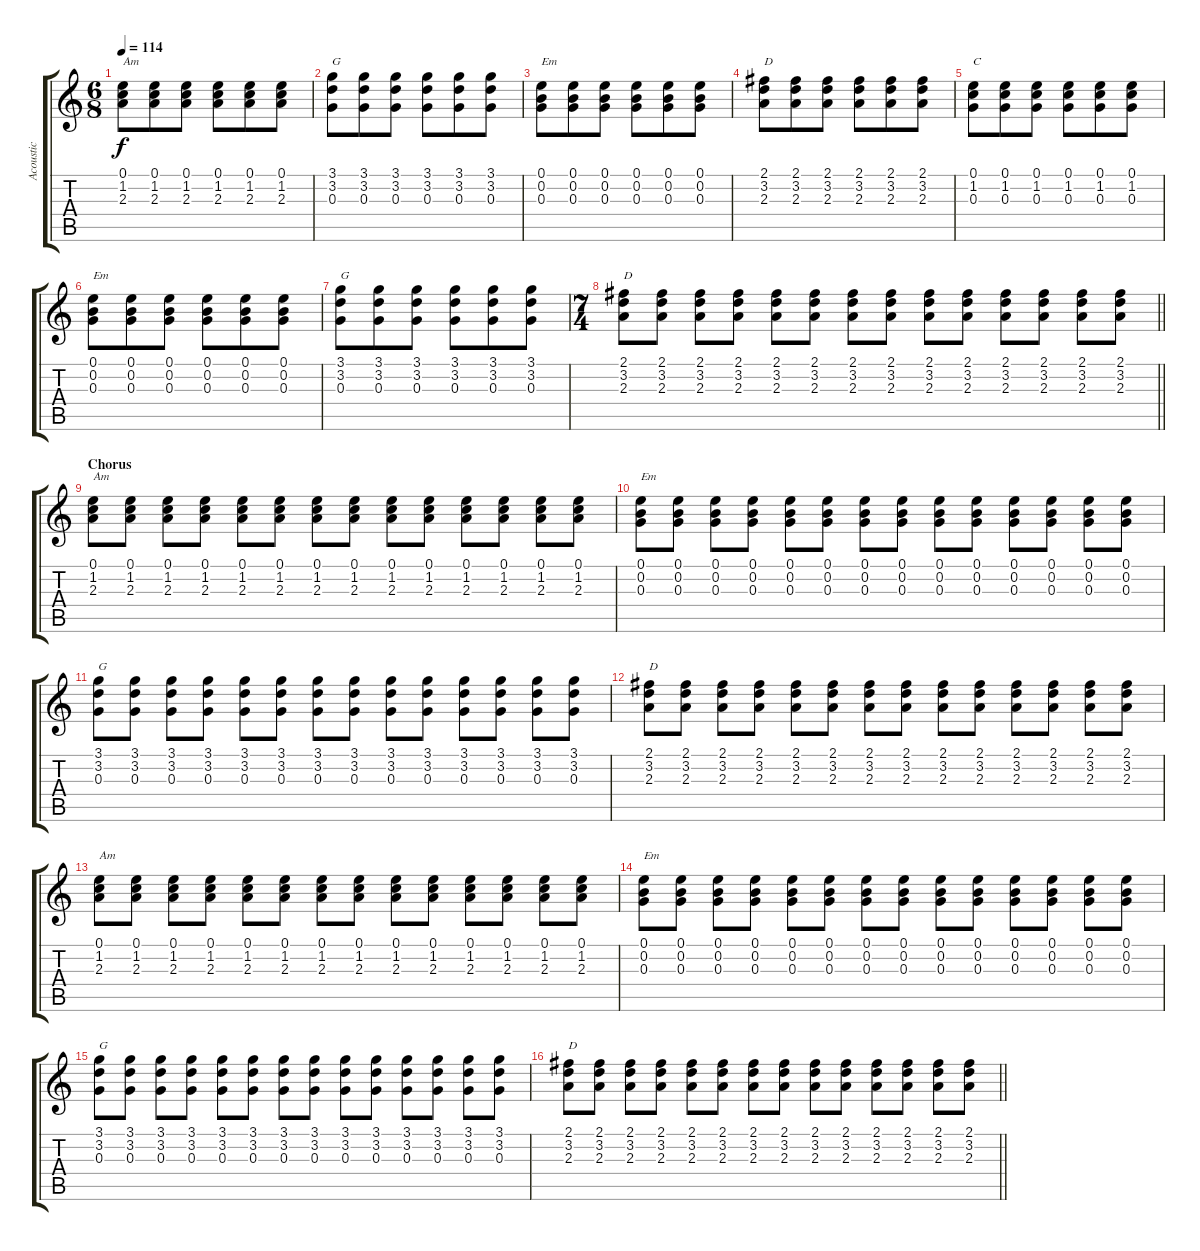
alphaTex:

\track ("Acoustic" "Acoustic") {instrument acousticguitarsteel}
\staff {score tabs}
\tuning (E4 B3 G3 D3 A2 E2) {hide}
\ts (6 8)
\tempo 114
\clef g2
\ks c
(0.1 1.2 2.3).8{txt "Am" dy f} (0.1 1.2 2.3).8 (0.1 1.2 2.3).8 (0.1 1.2 2.3).8 (0.1 1.2 2.3).8 (0.1 1.2 2.3).8 |
(3.1 3.2 0.3).8{txt "G"} (3.1 3.2 0.3).8 (3.1 3.2 0.3).8 (3.1 3.2 0.3).8 (3.1 3.2 0.3).8 (3.1 3.2 0.3).8 |
(0.1 0.2 0.3).8{txt "Em"} (0.1 0.2 0.3).8 (0.1 0.2 0.3).8 (0.1 0.2 0.3).8 (0.1 0.2 0.3).8 (0.1 0.2 0.3).8 |
(2.1 3.2 2.3).8{txt "D"} (2.1 3.2 2.3).8 (2.1 3.2 2.3).8 (2.1 3.2 2.3).8 (2.1 3.2 2.3).8 (2.1 3.2 2.3).8 |
(0.1 1.2 0.3).8{txt "C"} (0.1 1.2 0.3).8 (0.1 1.2 0.3).8 (0.1 1.2 0.3).8 (0.1 1.2 0.3).8 (0.1 1.2 0.3).8 |
(0.1 0.2 0.3).8{txt "Em"} (0.1 0.2 0.3).8 (0.1 0.2 0.3).8 (0.1 0.2 0.3).8 (0.1 0.2 0.3).8 (0.1 0.2 0.3).8 |
(3.1 3.2 0.3).8{txt "G"} (3.1 3.2 0.3).8 (3.1 3.2 0.3).8 (3.1 3.2 0.3).8 (3.1 3.2 0.3).8 (3.1 3.2 0.3).8 |
\ts (7 4)
\barLineRight lightlight
(2.1 3.2 2.3).8{txt "D"} (2.1 3.2 2.3).8 (2.1 3.2 2.3).8 (2.1 3.2 2.3).8 (2.1 3.2 2.3).8 (2.1 3.2 2.3).8 (2.1 3.2 2.3).8 (2.1 3.2 2.3).8 (2.1 3.2 2.3).8 (2.1 3.2 2.3).8 (2.1 3.2 2.3).8 (2.1 3.2 2.3).8 (2.1 3.2 2.3).8 (2.1 3.2 2.3).8 |
\section ("" "Chorus")
(0.1 1.2 2.3).8{txt "Am"} (0.1 1.2 2.3).8 (0.1 1.2 2.3).8 (0.1 1.2 2.3).8 (0.1 1.2 2.3).8 (0.1 1.2 2.3).8 (0.1 1.2 2.3).8 (0.1 1.2 2.3).8 (0.1 1.2 2.3).8 (0.1 1.2 2.3).8 (0.1 1.2 2.3).8 (0.1 1.2 2.3).8 (0.1 1.2 2.3).8 (0.1 1.2 2.3).8 |
(0.1 0.2 0.3).8{txt "Em"} (0.1 0.2 0.3).8 (0.1 0.2 0.3).8 (0.1 0.2 0.3).8 (0.1 0.2 0.3).8 (0.1 0.2 0.3).8 (0.1 0.2 0.3).8 (0.1 0.2 0.3).8 (0.1 0.2 0.3).8 (0.1 0.2 0.3).8 (0.1 0.2 0.3).8 (0.1 0.2 0.3).8 (0.1 0.2 0.3).8 (0.1 0.2 0.3).8 |
(3.1 3.2 0.3).8{txt "G"} (3.1 3.2 0.3).8 (3.1 3.2 0.3).8 (3.1 3.2 0.3).8 (3.1 3.2 0.3).8 (3.1 3.2 0.3).8 (3.1 3.2 0.3).8 (3.1 3.2 0.3).8 (3.1 3.2 0.3).8 (3.1 3.2 0.3).8 (3.1 3.2 0.3).8 (3.1 3.2 0.3).8 (3.1 3.2 0.3).8 (3.1 3.2 0.3).8 |
(2.1 3.2 2.3).8{txt "D"} (2.1 3.2 2.3).8 (2.1 3.2 2.3).8 (2.1 3.2 2.3).8 (2.1 3.2 2.3).8 (2.1 3.2 2.3).8 (2.1 3.2 2.3).8 (2.1 3.2 2.3).8 (2.1 3.2 2.3).8 (2.1 3.2 2.3).8 (2.1 3.2 2.3).8 (2.1 3.2 2.3).8 (2.1 3.2 2.3).8 (2.1 3.2 2.3).8 |
(0.1 1.2 2.3).8{txt "Am"} (0.1 1.2 2.3).8 (0.1 1.2 2.3).8 (0.1 1.2 2.3).8 (0.1 1.2 2.3).8 (0.1 1.2 2.3).8 (0.1 1.2 2.3).8 (0.1 1.2 2.3).8 (0.1 1.2 2.3).8 (0.1 1.2 2.3).8 (0.1 1.2 2.3).8 (0.1 1.2 2.3).8 (0.1 1.2 2.3).8 (0.1 1.2 2.3).8 |
(0.1 0.2 0.3).8{txt "Em"} (0.1 0.2 0.3).8 (0.1 0.2 0.3).8 (0.1 0.2 0.3).8 (0.1 0.2 0.3).8 (0.1 0.2 0.3).8 (0.1 0.2 0.3).8 (0.1 0.2 0.3).8 (0.1 0.2 0.3).8 (0.1 0.2 0.3).8 (0.1 0.2 0.3).8 (0.1 0.2 0.3).8 (0.1 0.2 0.3).8 (0.1 0.2 0.3).8 |
(3.1 3.2 0.3).8{txt "G"} (3.1 3.2 0.3).8 (3.1 3.2 0.3).8 (3.1 3.2 0.3).8 (3.1 3.2 0.3).8 (3.1 3.2 0.3).8 (3.1 3.2 0.3).8 (3.1 3.2 0.3).8 (3.1 3.2 0.3).8 (3.1 3.2 0.3).8 (3.1 3.2 0.3).8 (3.1 3.2 0.3).8 (3.1 3.2 0.3).8 (3.1 3.2 0.3).8 |
\barLineRight lightlight
(2.1 3.2 2.3).8{txt "D"} (2.1 3.2 2.3).8 (2.1 3.2 2.3).8 (2.1 3.2 2.3).8 (2.1 3.2 2.3).8 (2.1 3.2 2.3).8 (2.1 3.2 2.3).8 (2.1 3.2 2.3).8 (2.1 3.2 2.3).8 (2.1 3.2 2.3).8 (2.1 3.2 2.3).8 (2.1 3.2 2.3).8 (2.1 3.2 2.3).8 (2.1 3.2 2.3).8
